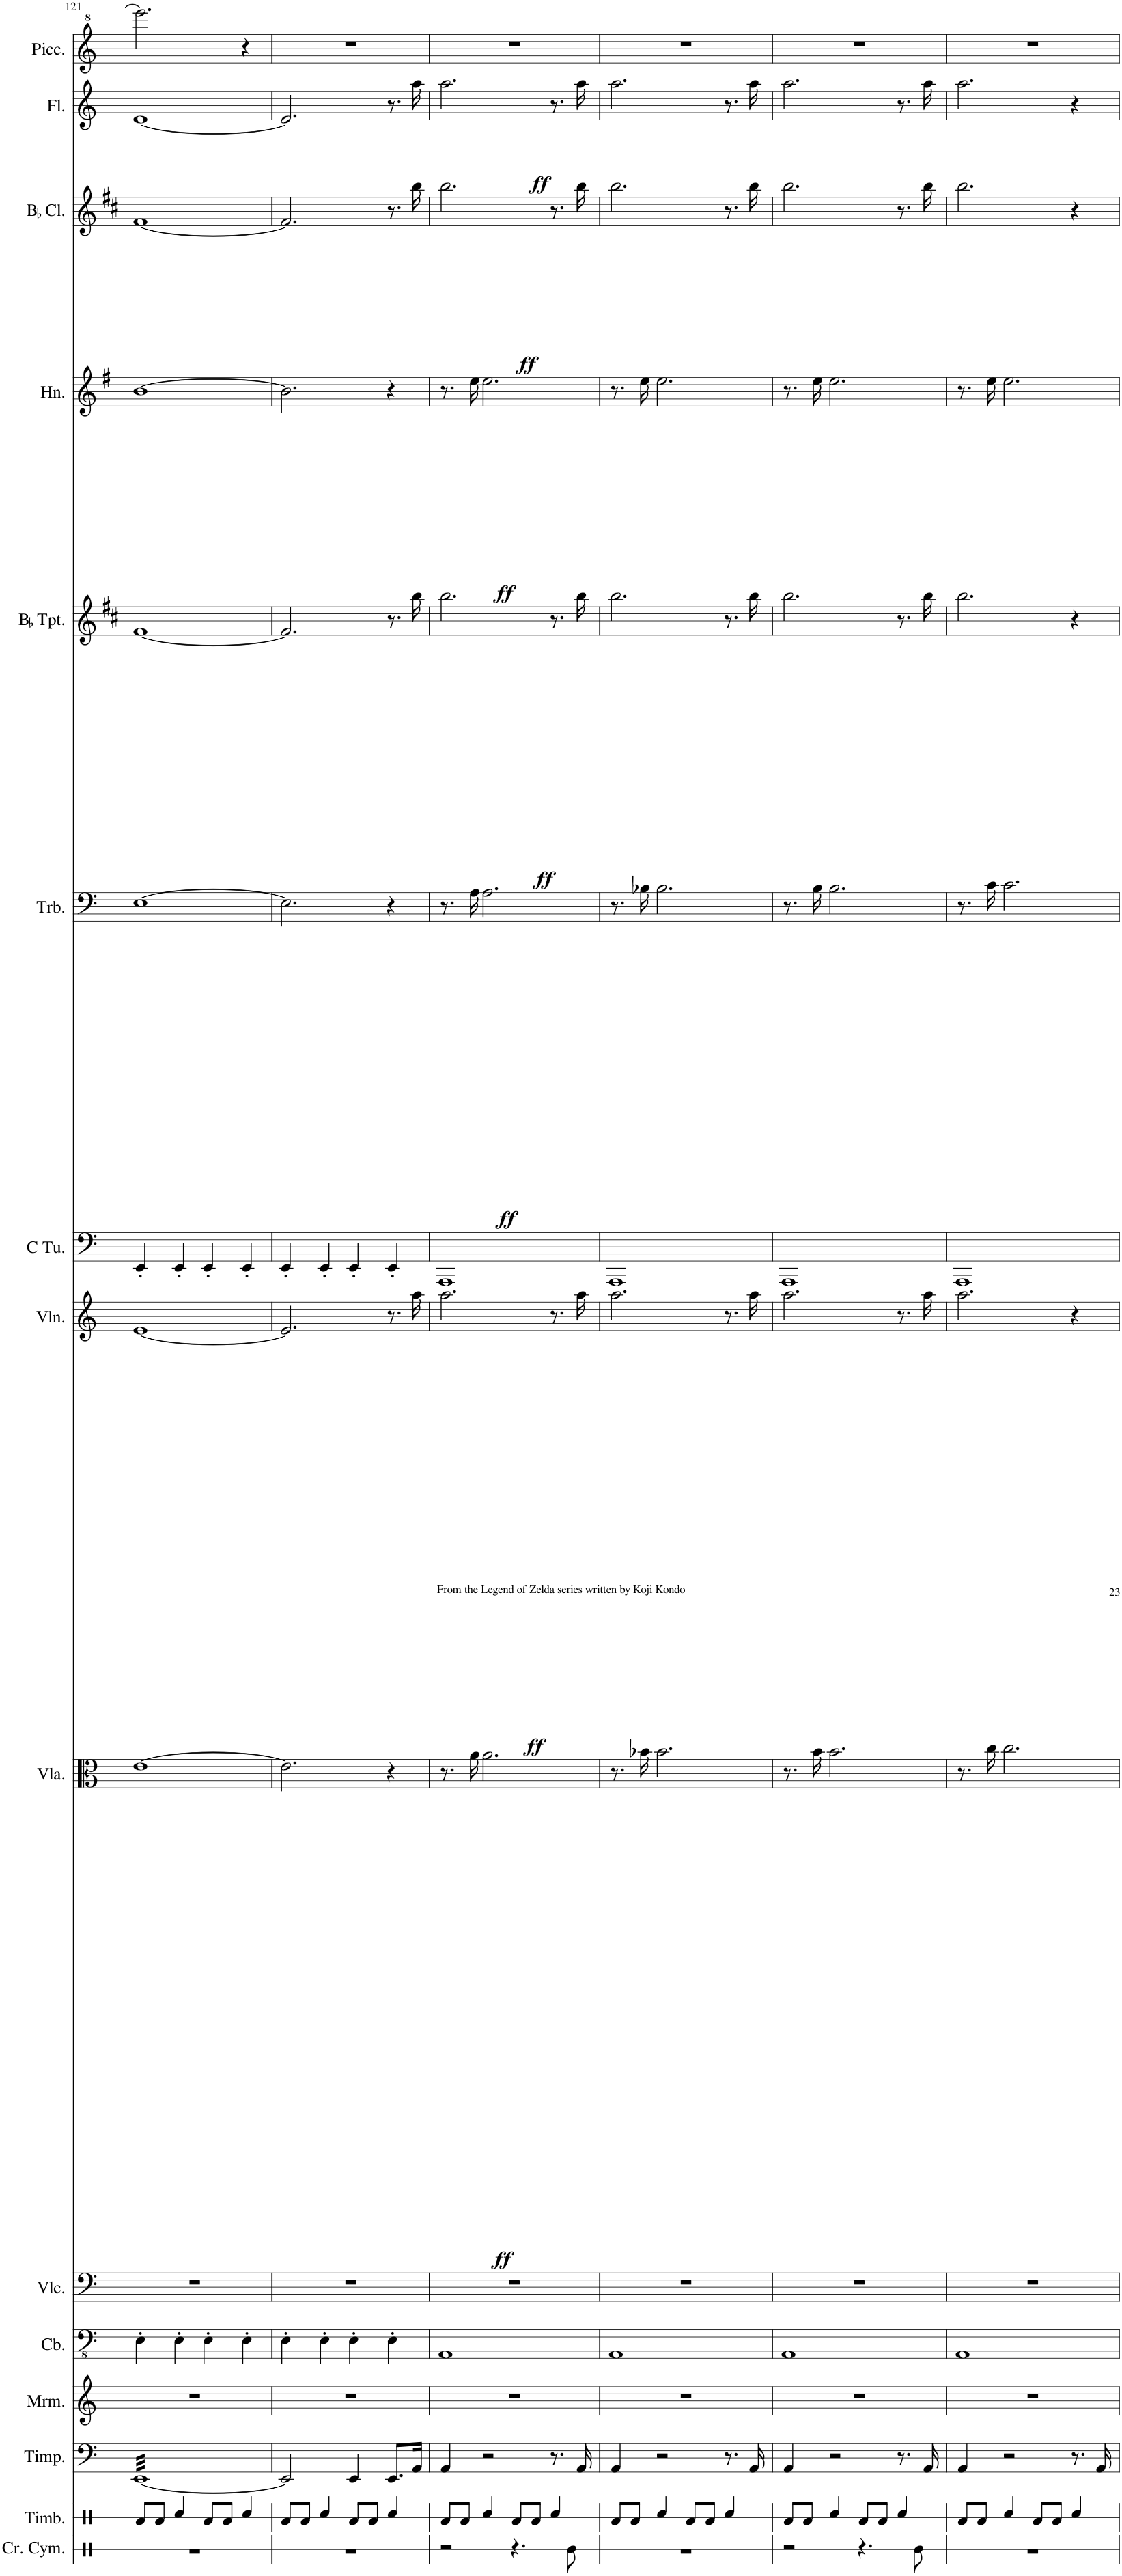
**kern	**kern	**kern	**kern	**kern	**kern	**kern	**dynam	**kern	**dynam	**kern	**kern	**dynam	**kern	**dynam	**kern	**dynam	**kern	**dynam	**kern	**dynam	**kern
*part15	*part14	*part13	*part12	*part11	*part10	*part9	*part9	*part8	*part8	*part7	*part6	*part6	*part5	*part5	*part4	*part4	*part3	*part3	*part2	*part2	*part1
*staff15	*staff14	*staff13	*staff12	*staff11	*staff10	*staff9	*staff9	*staff8	*staff8	*staff7	*staff6	*staff6	*staff5	*staff5	*staff4	*staff4	*staff3	*staff3	*staff2	*staff2	*staff1
*I"Crash Cymbal	*I"Timbales	*I"Timpani	*I"Marimba	*I"Double Bass	*I"Violoncello	*I"Viola	*	*I"Violin	*	*I"C Tuba	*I"Trombone	*	*I"BaccidentalFlat Trumpet	*	*I"Horn	*	*I"BaccidentalFlat Clarinet	*	*I"Flute	*	*I"Piccolo
*I'Cr. Cym.	*I'Timb.	*I'Timp.	*I'Mrm.	*	*I'Vlc.	*I'Vla.	*	*I'Vln.	*	*I'C Tu.	*I'Trb.	*	*I'BaccidentalFlat Tpt.	*	*I'Hn.	*	*I'BaccidentalFlat Cl.	*	*I'Fl.	*	*I'Picc.
!!LO:PB:g=z
*clefX	*clefX	*clefF4	*clefG2	*clefFv4	*clefF4	*clefC3	*	*clefG2	*	*clefF4	*clefF4	*	*clefG2	*	*clefG2	*	*clefG2	*	*clefG2	*	*clefG^2
*	*	*	*	*Trd7c12	*	*	*	*	*	*	*	*	*Trd1c2	*	*Trd4c7	*	*Trd1c2	*	*	*	*Trd-7c-12
*k[]	*k[]	*k[]	*k[]	*k[]	*k[]	*k[]	*	*k[]	*	*k[]	*k[]	*	*k[f#c#]	*	*k[f#]	*	*k[f#c#]	*	*k[]	*	*k[]
*M4/4	*M4/4	*M4/4	*M4/4	*M4/4	*M4/4	*M4/4	*	*M4/4	*	*M4/4	*M4/4	*	*M4/4	*	*M4/4	*	*M4/4	*	*M4/4	*	*M4/4
=121	=121	=121	=121	=121	=121	=121	=121	=121	=121	=121	=121	=121	=121	=121	=121	=121	=121	=121	=121	=121	=121
*	*	*tremolo	*	*	*	*	*	*	*	*	*	*	*	*	*	*	*	*	*	*	*
1r	8Rd/L	[32EELLL	1r	4EE'\	1r	[1e	.	[1e	.	4EE'/	[1E	.	[1f#	.	[1b	.	[1f#	.	[1e	.	2.eeee\]
.	.	32EE	.	.	.	.	.	.	.	.	.	.	.	.	.	.	.	.	.	.	.
.	.	32EE	.	.	.	.	.	.	.	.	.	.	.	.	.	.	.	.	.	.	.
.	.	32EE	.	.	.	.	.	.	.	.	.	.	.	.	.	.	.	.	.	.	.
.	8Rd/J	32EE	.	.	.	.	.	.	.	.	.	.	.	.	.	.	.	.	.	.	.
.	.	32EE	.	.	.	.	.	.	.	.	.	.	.	.	.	.	.	.	.	.	.
.	.	32EE	.	.	.	.	.	.	.	.	.	.	.	.	.	.	.	.	.	.	.
.	.	32EE	.	.	.	.	.	.	.	.	.	.	.	.	.	.	.	.	.	.	.
.	4Rf/	32EE	.	4EE'\	.	.	.	.	.	4EE'/	.	.	.	.	.	.	.	.	.	.	.
.	.	32EE	.	.	.	.	.	.	.	.	.	.	.	.	.	.	.	.	.	.	.
.	.	32EE	.	.	.	.	.	.	.	.	.	.	.	.	.	.	.	.	.	.	.
.	.	32EE	.	.	.	.	.	.	.	.	.	.	.	.	.	.	.	.	.	.	.
.	.	32EE	.	.	.	.	.	.	.	.	.	.	.	.	.	.	.	.	.	.	.
.	.	32EE	.	.	.	.	.	.	.	.	.	.	.	.	.	.	.	.	.	.	.
.	.	32EE	.	.	.	.	.	.	.	.	.	.	.	.	.	.	.	.	.	.	.
.	.	32EE	.	.	.	.	.	.	.	.	.	.	.	.	.	.	.	.	.	.	.
.	8Rd/L	32EE	.	4EE'\	.	.	.	.	.	4EE'/	.	.	.	.	.	.	.	.	.	.	.
.	.	32EE	.	.	.	.	.	.	.	.	.	.	.	.	.	.	.	.	.	.	.
.	.	32EE	.	.	.	.	.	.	.	.	.	.	.	.	.	.	.	.	.	.	.
.	.	32EE	.	.	.	.	.	.	.	.	.	.	.	.	.	.	.	.	.	.	.
.	8Rd/J	32EE	.	.	.	.	.	.	.	.	.	.	.	.	.	.	.	.	.	.	.
.	.	32EE	.	.	.	.	.	.	.	.	.	.	.	.	.	.	.	.	.	.	.
.	.	32EE	.	.	.	.	.	.	.	.	.	.	.	.	.	.	.	.	.	.	.
.	.	32EE	.	.	.	.	.	.	.	.	.	.	.	.	.	.	.	.	.	.	.
.	4Rf/	32EE	.	4EE'\	.	.	.	.	.	4EE'/	.	.	.	.	.	.	.	.	.	.	4r
.	.	32EE	.	.	.	.	.	.	.	.	.	.	.	.	.	.	.	.	.	.	.
.	.	32EE	.	.	.	.	.	.	.	.	.	.	.	.	.	.	.	.	.	.	.
.	.	32EE	.	.	.	.	.	.	.	.	.	.	.	.	.	.	.	.	.	.	.
.	.	32EE	.	.	.	.	.	.	.	.	.	.	.	.	.	.	.	.	.	.	.
.	.	32EE	.	.	.	.	.	.	.	.	.	.	.	.	.	.	.	.	.	.	.
.	.	32EE	.	.	.	.	.	.	.	.	.	.	.	.	.	.	.	.	.	.	.
.	.	32EEJJJ	.	.	.	.	.	.	.	.	.	.	.	.	.	.	.	.	.	.	.
*	*	*Xtremolo	*	*	*	*	*	*	*	*	*	*	*	*	*	*	*	*	*	*	*
=122	=122	=122	=122	=122	=122	=122	=122	=122	=122	=122	=122	=122	=122	=122	=122	=122	=122	=122	=122	=122	=122
1r	8Rd/L	2EE/]	1r	4EE'\	1r	2.e\]	.	2.e/]	.	4EE'/	2.E\]	.	2.f#/]	.	2.b\]	.	2.f#/]	.	2.e/]	.	1r
.	8Rd/J	.	.	.	.	.	.	.	.	.	.	.	.	.	.	.	.	.	.	.	.
.	4Rf/	.	.	4EE'\	.	.	.	.	.	4EE'/	.	.	.	.	.	.	.	.	.	.	.
.	8Rd/L	4EE/	.	4EE'\	.	.	.	.	.	4EE'/	.	.	.	.	.	.	.	.	.	.	.
.	8Rd/J	.	.	.	.	.	.	.	.	.	.	.	.	.	.	.	.	.	.	.	.
.	4Rf/	8.EE/L	.	4EE'\	.	4r	.	8.r	.	4EE'/	4r	.	8.r	.	4r	.	8.r	.	8.r	.	.
!	!	!	!	!	!	!	!	!	!LO:DY:b	!	!	!	!	!LO:DY:b	!	!	!	!LO:DY:b	!	!LO:DY:b	!
.	.	16AA/Jk	.	.	.	.	.	16aa\	ff	.	.	.	16bb\	ff	.	.	16bb\	ff	16aa\	ff	.
=123	=123	=123	=123	=123	=123	=123	=123	=123	=123	=123	=123	=123	=123	=123	=123	=123	=123	=123	=123	=123	=123
2r	8Rd/L	4AA/	1r	1AAA	1r	8.r	.	2.aa\	.	1AAA	8.r	.	2.bb\	.	8.r	.	2.bb\	.	2.aa\	.	1r
.	8Rd/J	.	.	.	.	.	.	.	.	.	.	.	.	.	.	.	.	.	.	.	.
!	!	!	!	!	!	!	!LO:DY:b	!	!	!	!	!LO:DY:b	!	!	!	!LO:DY:b	!	!	!	!	!
.	.	.	.	.	.	16a\	ff	.	.	.	16A\	ff	.	.	16ee\	ff	.	.	.	.	.
.	4Rf/	2r	.	.	.	2.a\	.	.	.	.	2.A\	.	.	.	2.ee\	.	.	.	.	.	.
4.r	8Rd/L	.	.	.	.	.	.	.	.	.	.	.	.	.	.	.	.	.	.	.	.
.	8Rd/J	.	.	.	.	.	.	.	.	.	.	.	.	.	.	.	.	.	.	.	.
.	4Rf/	8.r	.	.	.	.	.	8.r	.	.	.	.	8.r	.	.	.	8.r	.	8.r	.	.
8Re\	.	.	.	.	.	.	.	.	.	.	.	.	.	.	.	.	.	.	.	.	.
.	.	16AA/	.	.	.	.	.	16aa\	.	.	.	.	16bb\	.	.	.	16bb\	.	16aa\	.	.
=124	=124	=124	=124	=124	=124	=124	=124	=124	=124	=124	=124	=124	=124	=124	=124	=124	=124	=124	=124	=124	=124
1r	8Rd/L	4AA/	1r	1AAA	1r	8.r	.	2.aa\	.	1AAA	8.r	.	2.bb\	.	8.r	.	2.bb\	.	2.aa\	.	1r
.	8Rd/J	.	.	.	.	.	.	.	.	.	.	.	.	.	.	.	.	.	.	.	.
.	.	.	.	.	.	16b-X\	.	.	.	.	16B-X\	.	.	.	16ee\	.	.	.	.	.	.
.	4Rf/	2r	.	.	.	2.b-\	.	.	.	.	2.B-\	.	.	.	2.ee\	.	.	.	.	.	.
.	8Rd/L	.	.	.	.	.	.	.	.	.	.	.	.	.	.	.	.	.	.	.	.
.	8Rd/J	.	.	.	.	.	.	.	.	.	.	.	.	.	.	.	.	.	.	.	.
.	4Rf/	8.r	.	.	.	.	.	8.r	.	.	.	.	8.r	.	.	.	8.r	.	8.r	.	.
.	.	16AA/	.	.	.	.	.	16aa\	.	.	.	.	16bb\	.	.	.	16bb\	.	16aa\	.	.
=125	=125	=125	=125	=125	=125	=125	=125	=125	=125	=125	=125	=125	=125	=125	=125	=125	=125	=125	=125	=125	=125
2r	8Rd/L	4AA/	1r	1AAA	1r	8.r	.	2.aa\	.	1AAA	8.r	.	2.bb\	.	8.r	.	2.bb\	.	2.aa\	.	1r
.	8Rd/J	.	.	.	.	.	.	.	.	.	.	.	.	.	.	.	.	.	.	.	.
.	.	.	.	.	.	16b\	.	.	.	.	16B\	.	.	.	16ee\	.	.	.	.	.	.
.	4Rf/	2r	.	.	.	2.b\	.	.	.	.	2.B\	.	.	.	2.ee\	.	.	.	.	.	.
4.r	8Rd/L	.	.	.	.	.	.	.	.	.	.	.	.	.	.	.	.	.	.	.	.
.	8Rd/J	.	.	.	.	.	.	.	.	.	.	.	.	.	.	.	.	.	.	.	.
.	4Rf/	8.r	.	.	.	.	.	8.r	.	.	.	.	8.r	.	.	.	8.r	.	8.r	.	.
8Re\	.	.	.	.	.	.	.	.	.	.	.	.	.	.	.	.	.	.	.	.	.
.	.	16AA/	.	.	.	.	.	16aa\	.	.	.	.	16bb\	.	.	.	16bb\	.	16aa\	.	.
=126	=126	=126	=126	=126	=126	=126	=126	=126	=126	=126	=126	=126	=126	=126	=126	=126	=126	=126	=126	=126	=126
1r	8Rd/L	4AA/	1r	1AAA	1r	8.r	.	2.aa\	.	1AAA	8.r	.	2.bb\	.	8.r	.	2.bb\	.	2.aa\	.	1r
.	8Rd/J	.	.	.	.	.	.	.	.	.	.	.	.	.	.	.	.	.	.	.	.
.	.	.	.	.	.	16cc\	.	.	.	.	16c\	.	.	.	16ee\	.	.	.	.	.	.
.	4Rf/	2r	.	.	.	2.cc\	.	.	.	.	2.c\	.	.	.	2.ee\	.	.	.	.	.	.
.	8Rd/L	.	.	.	.	.	.	.	.	.	.	.	.	.	.	.	.	.	.	.	.
.	8Rd/J	.	.	.	.	.	.	.	.	.	.	.	.	.	.	.	.	.	.	.	.
.	4Rf/	8.r	.	.	.	.	.	4r	.	.	.	.	4r	.	.	.	4r	.	4r	.	.
.	.	16AA/	.	.	.	.	.	.	.	.	.	.	.	.	.	.	.	.	.	.	.
=	=	=	=	=	=	=	=	=	=	=	=	=	=	=	=	=	=	=	=	=	=
*-	*-	*-	*-	*-	*-	*-	*-	*-	*-	*-	*-	*-	*-	*-	*-	*-	*-	*-	*-	*-	*-
